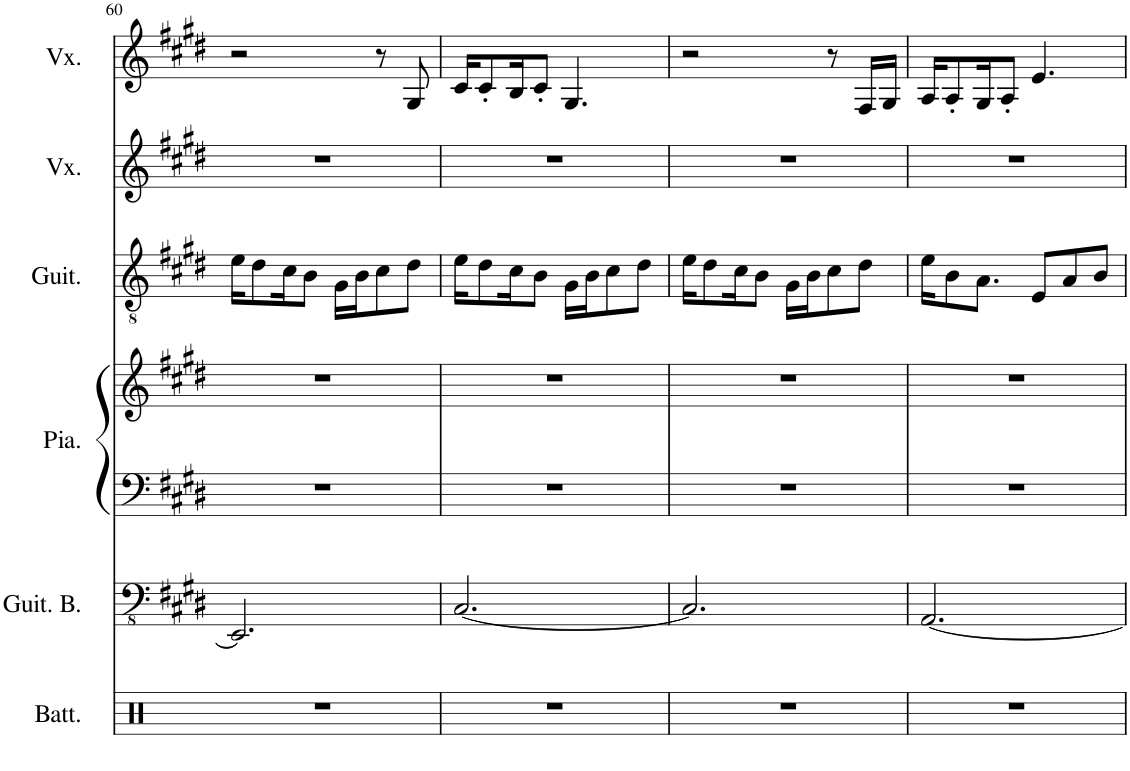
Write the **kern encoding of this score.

**kern	**kern	**kern	**kern	**kern	**kern	**kern
*part6	*part5	*part4	*part4	*part3	*part2	*part1
*staff7	*staff6	*staff5	*staff4	*staff3	*staff2	*staff1
*I"Batterie	*I"Guitare basse	*I"Piano	*	*I"Guitare classique	*I"Voix	*I"Voix
*I'Batt.	*I'Guit. B.	*I'Pia.	*	*I'Guit.	*I'Vx.	*I'Vx.
!!LO:PB:g=z
*clefX	*clefFv4	*clefF4	*clefG2	*clefGv2	*clefG2	*clefG2
*k[]	*k[f#c#g#d#]	*k[f#c#g#d#]	*k[f#c#g#d#]	*k[f#c#g#d#]	*k[f#c#g#d#]	*k[f#c#g#d#]
*M6/8	*M6/8	*M6/8	*M6/8	*M6/8	*M6/8	*M6/8
=60	=60	=60	=60	=60	=60	=60
2.r	2.EEE/]	2.r	2.r	16e\KL	2.r	2r
.	.	.	.	8d#\	.	.
.	.	.	.	16c#\K	.	.
.	.	.	.	8B\J	.	.
.	.	.	.	16G#\LL	.	.
.	.	.	.	16B\J	.	.
.	.	.	.	8c#\	.	8r
.	.	.	.	8d#\J	.	8G#/
=61	=61	=61	=61	=61	=61	=61
2.r	[2.CC#/	2.r	2.r	16e\KL	2.r	16c#/KL
.	.	.	.	8d#\	.	8c#'/
.	.	.	.	16c#\K	.	16B/K
.	.	.	.	8B\J	.	8c#'/J
.	.	.	.	16G#\LL	.	4.G#/
.	.	.	.	16B\J	.	.
.	.	.	.	8c#\	.	.
.	.	.	.	8d#\J	.	.
=62	=62	=62	=62	=62	=62	=62
2.r	2.CC#/]	2.r	2.r	16e\KL	2.r	2r
.	.	.	.	8d#\	.	.
.	.	.	.	16c#\K	.	.
.	.	.	.	8B\J	.	.
.	.	.	.	16G#\LL	.	.
.	.	.	.	16B\J	.	.
.	.	.	.	8c#\	.	8r
.	.	.	.	8d#\J	.	16F#/LL
.	.	.	.	.	.	16G#/JJ
=63	=63	=63	=63	=63	=63	=63
2.r	[2.AAA/	2.r	2.r	16e\KL	2.r	16A/KL
.	.	.	.	8B\	.	8A'/
.	.	.	.	8.A\J	.	16G#/K
.	.	.	.	.	.	8A'/J
.	.	.	.	8E/L	.	4.e/
.	.	.	.	8A/	.	.
.	.	.	.	8B/J	.	.
=	=	=	=	=	=	=
*-	*-	*-	*-	*-	*-	*-
